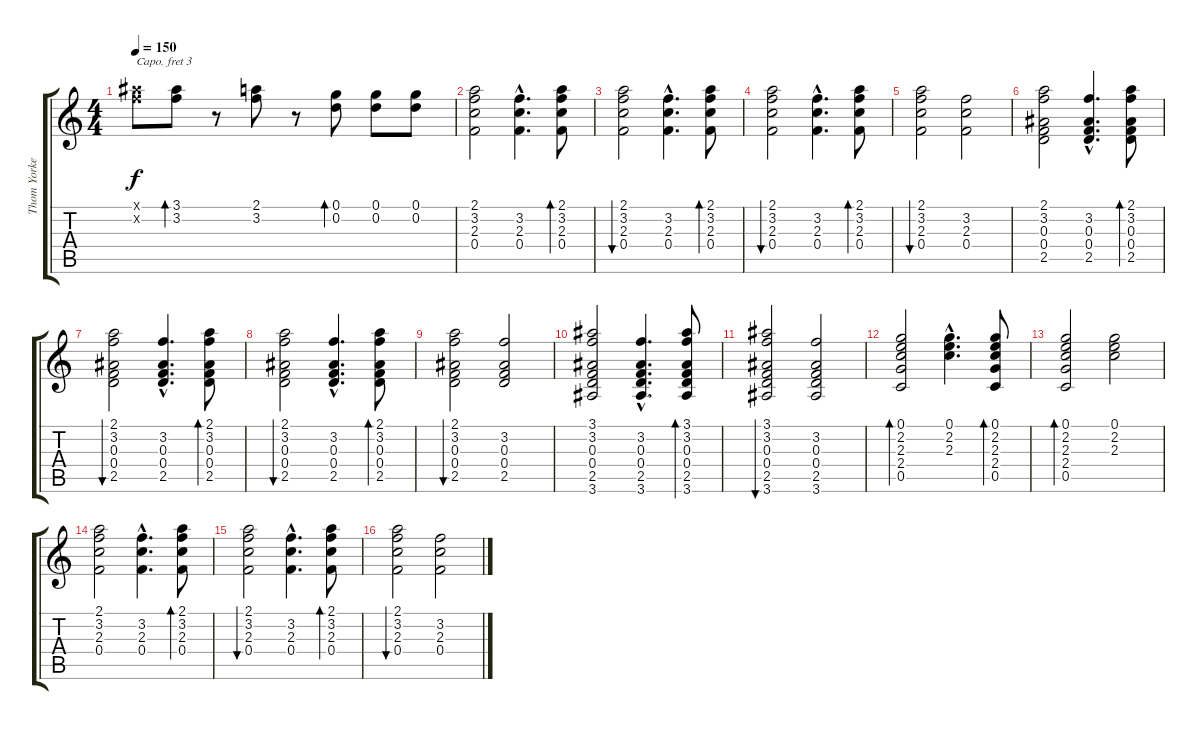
\track ("Thom Yorke" "Thom Yorke") {instrument acousticguitarsteel}
\staff {score tabs}
\capo 3
\tuning (E4 B3 G3 D3 A2 E2) {hide}
\ts (4 4)
\tempo 150
\clef g2
\ks c
(3.1{x} 3.2{x}).8{dy f} (3.1 3.2).8{bd 120} r.8 (2.1 3.2).8 r.8 (0.1 0.2).8{bd 120} (0.1 0.2).8 (0.1 0.2).8 |
(2.1 3.2 2.3 0.4).2 (3.2{hac} 2.3{hac} 0.4{hac}).4{d} (2.1 3.2 2.3 0.4).8{bd 60} |
(2.1 3.2 2.3 0.4).2{bu 60} (3.2{hac} 2.3{hac} 0.4{hac}).4{d} (2.1 3.2 2.3 0.4).8{bd 60} |
(2.1 3.2 2.3 0.4).2{bu 60} (3.2{hac} 2.3{hac} 0.4{hac}).4{d} (2.1 3.2 2.3 0.4).8{bd 60} |
(2.1 3.2 2.3 0.4).2{bu 60} (3.2 2.3 0.4).2 |
(2.1 3.2 0.3 0.4 2.5).2 (3.2{hac} 0.3{hac} 0.4{hac} 2.5{hac}).4{d} (2.1 3.2 0.3 0.4 2.5).8{bd 60} |
(2.1 3.2 0.3 0.4 2.5).2{bu 60} (3.2{hac} 0.3{hac} 0.4{hac} 2.5{hac}).4{d} (2.1 3.2 0.3 0.4 2.5).8{bd 60} |
(2.1 3.2 0.3 0.4 2.5).2{bu 60} (3.2{hac} 0.3{hac} 0.4{hac} 2.5{hac}).4{d} (2.1 3.2 0.3 0.4 2.5).8{bd 60} |
(2.1 3.2 0.3 0.4 2.5).2{bu 60} (3.2 0.3 0.4 2.5).2 |
(3.1 3.2 0.3 0.4 2.5 3.6).2 (3.2{hac} 0.3{hac} 0.4{hac} 2.5{hac} 3.6{hac}).4{d} (3.1 3.2 0.3 0.4 2.5 3.6).8{bd 60} |
(3.1 3.2 0.3 0.4 2.5 3.6).2{bu 60} (3.2 0.3 0.4 2.5 3.6).2 |
(0.1 2.2 2.3 2.4 0.5).2{bd 60} (0.1{hac} 2.2{hac} 2.3{hac}).4{d} (0.1 2.2 2.3 2.4 0.5).8{bd 60} |
(0.1 2.2 2.3 2.4 0.5).2{bd 60} (0.1 2.2 2.3).2 |
(2.1 3.2 2.3 0.4).2 (3.2{hac} 2.3{hac} 0.4{hac}).4{d} (2.1 3.2 2.3 0.4).8{bd 60} |
(2.1 3.2 2.3 0.4).2{bu 60} (3.2{hac} 2.3{hac} 0.4{hac}).4{d} (2.1 3.2 2.3 0.4).8{bd 60} |
(2.1 3.2 2.3 0.4).2{bu 60} (3.2 2.3 0.4).2
